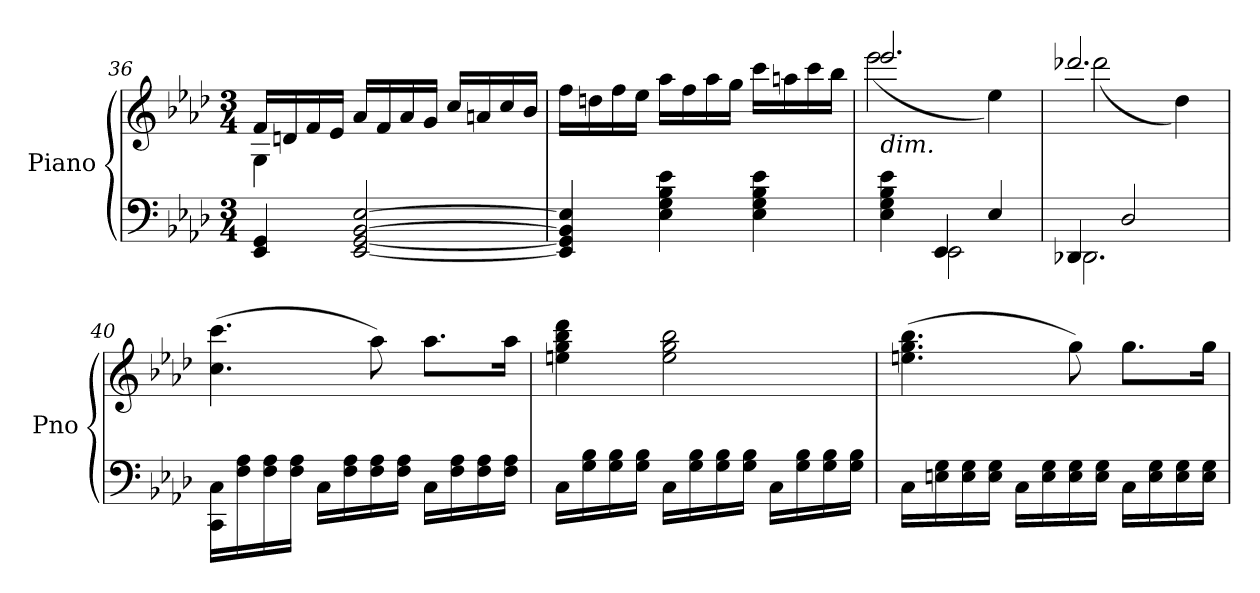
**kern	**kern	**dynam
*part1	*part1	*part1
*staff2	*staff1	*staff1/2
*I"Piano	*	*
*I'Pno	*	*
*clefF4	*clefG2	*
*k[b-e-a-d-]	*k[b-e-a-d-]	*
*M3/4	*M3/4	*
=36	=36	=36
*	*^	*
4EE-/ 4GG/	16f/LL	4G\	.
.	16dn/	.	.
.	16f/	.	.
.	16e-/JJ	.	.
[2EE-/ [2GG/ [2BB-/ [2E-/	16a-/LL	2ryy	.
.	16f/	.	.
.	16a-/	.	.
.	16g/JJ	.	.
.	16cc/LL	.	.
.	16an/	.	.
.	16cc/	.	.
.	16b-/JJ	.	.
*	*v	*v	*
!!LO:PB:g=z
=37	=37	=37
4EE-/] 4GG/] 4BB-/] 4E-/]	16ff\LL	.
.	16ddn\	.
.	16ff\	.
.	16ee-\JJ	.
4E-\ 4G\ 4B-\ 4e-\	16aa-\LL	.
.	16ff\	.
.	16aa-\	.
.	16gg\JJ	.
4E-\ 4G\ 4B-\ 4e-\	16ccc\LL	.
.	16aan\	.
.	16ccc\	.
.	16bb-\JJ	.
=38	=38	=38
*^	*^	*
!	!	!LO:TX:b:i:t=dim.	!	!
4E-\ 4G\ 4B-\ 4e-\	4ryy	2.eee-/	(<2eee-\	.
4EE-/	2EE-\	.	.	.
4E-/	.	.	4ee-\)	.
=39	=39	=39	=39	=39
4DD-X/	2.DD-\	2.ddd-X/	(<2ddd-\	.
2D-/	.	.	.	.
!	!	!	!	!LO:DY:b
.	.	.	4dd-\)	other-dynamics
*v	*v	*	*	*
*	*v	*v	*
=40	=40	=40
16CC\ 16C\LL	(>4.cc\ 4.ccc\	.
16F\ 16A-\	.	.
16F\ 16A-\	.	.
16F\ 16A-\JJ	.	.
16C\LL	.	.
16F\ 16A-\	.	.
16F\ 16A-\	8aa-\)	.
16F\ 16A-\JJ	.	.
16C\LL	8.aa-\L	.
16F\ 16A-\	.	.
16F\ 16A-\	.	.
16F\ 16A-\JJ	16aa-\Jk	.
!!LO:LB:g=z
=41	=41	=41
16C\LL	4een\ 4gg\ 4bb-\ 4ddd-\	.
16G\ 16B-\	.	.
16G\ 16B-\	.	.
16G\ 16B-\JJ	.	.
16C\LL	2ee\ 2gg\ 2bb-\	.
16G\ 16B-\	.	.
16G\ 16B-\	.	.
16G\ 16B-\JJ	.	.
16C\LL	.	.
16G\ 16B-\	.	.
16G\ 16B-\	.	.
16G\ 16B-\JJ	.	.
=42	=42	=42
16C\LL	(>4.een\ 4.gg\ 4.bb-\	.
16En\ 16G\	.	.
16E\ 16G\	.	.
16E\ 16G\JJ	.	.
16C\LL	.	.
16E\ 16G\	.	.
16E\ 16G\	8gg\)	.
16E\ 16G\JJ	.	.
16C\LL	8.gg\L	.
16E\ 16G\	.	.
16E\ 16G\	.	.
16E\ 16G\JJ	16gg\Jk	.
=	=	=
*-	*-	*-
